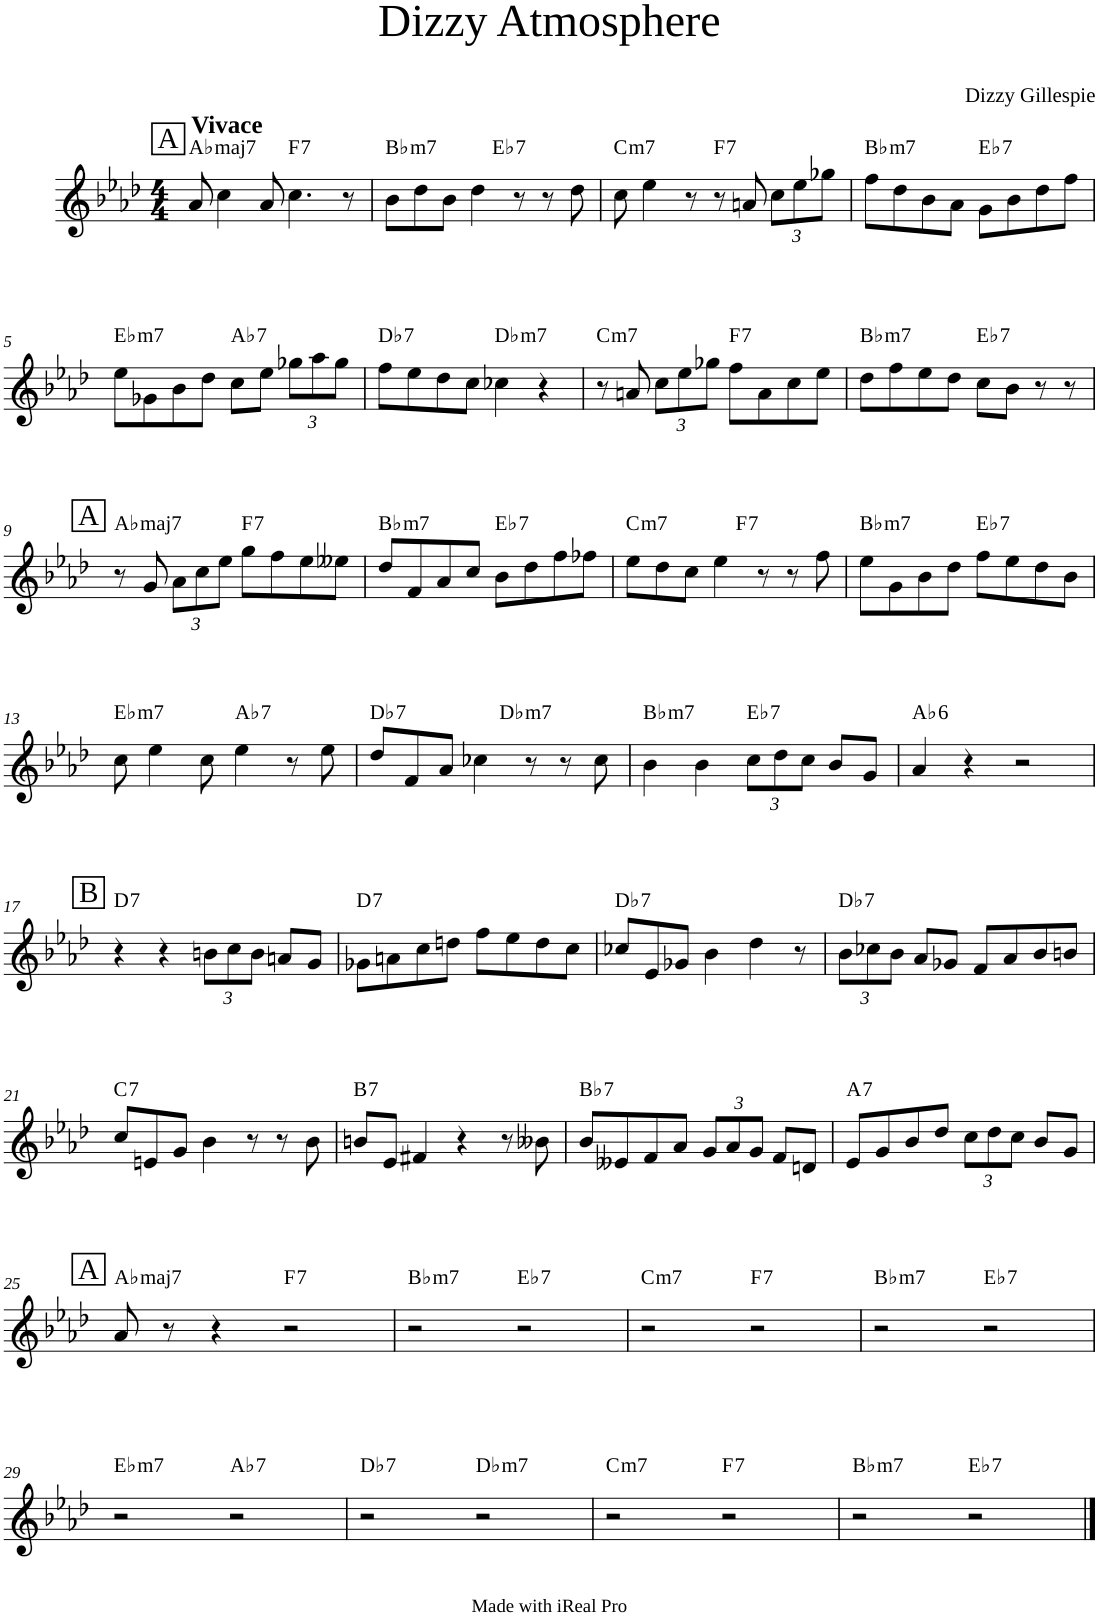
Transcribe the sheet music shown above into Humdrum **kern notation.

**kern	**harte
*part1	*part1
*staff1	*
*I"Lead sheet	*
*clefG2	*
*k[b-e-a-d-]	*
*M4/4	*
!!LO:REH:place=s1:a:cj:fs=14:t=A
=1	=1
!LO:TX:a:B:t=Vivace	!LO:H:kt=maj7
8a-/	Ab:maj7
4cc\	.
8a-/	.
!	!LO:H:kt=7
4.cc\	F:7
8r	.
=2	=2
!	!LO:H:kt=m7
*^	*
8b-\L	2ryy	Bb:min7
8dd-\	.	.
8b-\J	.	.
4dd-\	.	.
!	!	!LO:H:kt=7
.	2ryy	Eb:7
8r	.	.
8r	.	.
8dd-\	.	.
=3	=3	=3
!	!	!LO:H:kt=m7
*v	*v	*
8cc\	C:min7
4ee-\	.
8r	.
!	!LO:H:kt=7
8r	F:7
8an/	.
*Xbrackettup	*
12cc\L	.
12ee-\	.
12gg-X\J	.
=4	=4
!	!LO:H:kt=m7
8ff\L	Bb:min7
8dd-\	.
8b-\	.
8a-\J	.
!	!LO:H:kt=7
8g\L	Eb:7
8b-\	.
8dd-\	.
8ff\J	.
!!LO:LB:g=z
=5	=5
!	!LO:H:kt=m7
8ee-\L	Eb:min7
8g-X\	.
8b-\	.
8dd-\J	.
!	!LO:H:kt=7
8cc\L	Ab:7
8ee-\J	.
12gg-X\L	.
12aa-\	.
12gg-\J	.
=6	=6
!	!LO:H:kt=7
8ff\L	Db:7
8ee-\	.
8dd-\	.
8cc\J	.
!	!LO:H:kt=m7
4cc-X\	Db:min7
4r	.
=7	=7
!	!LO:H:kt=m7
8r	C:min7
8an/	.
12cc\L	.
12ee-\	.
12gg-X\J	.
!	!LO:H:kt=7
8ff\L	F:7
8a\	.
8cc\	.
8ee-\J	.
=8	=8
!	!LO:H:kt=m7
8dd-\L	Bb:min7
8ff\	.
8ee-\	.
8dd-\J	.
!	!LO:H:kt=7
8cc\L	Eb:7
8b-\J	.
8r	.
8r	.
!!LO:LB:g=z
!!LO:REH:place=s1:a:cj:fs=14:t=A
=9	=9
!	!LO:H:kt=maj7
8r	Ab:maj7
8g/	.
12a-\L	.
12cc\	.
12ee-\J	.
!	!LO:H:kt=7
8gg\L	F:7
8ff\	.
8ee-\	.
8ee--X\J	.
=10	=10
!	!LO:H:kt=m7
8dd-/L	Bb:min7
8f/	.
8a-/	.
8cc/J	.
!	!LO:H:kt=7
8b-\L	Eb:7
8dd-\	.
8ff\	.
8ff-X\J	.
=11	=11
!	!LO:H:kt=m7
*^	*
8ee-\L	2ryy	C:min7
8dd-\	.	.
8cc\J	.	.
4ee-\	.	.
!	!	!LO:H:kt=7
.	2ryy	F:7
8r	.	.
8r	.	.
8ff\	.	.
=12	=12	=12
!	!	!LO:H:kt=m7
*v	*v	*
8ee-\L	Bb:min7
8g\	.
8b-\	.
8dd-\J	.
!	!LO:H:kt=7
8ff\L	Eb:7
8ee-\	.
8dd-\	.
8b-\J	.
!!LO:LB:g=z
=13	=13
!	!LO:H:kt=m7
8cc\	Eb:min7
4ee-\	.
8cc\	.
!	!LO:H:kt=7
4ee-\	Ab:7
8r	.
8ee-\	.
=14	=14
!	!LO:H:kt=7
*^	*
8dd-/L	2ryy	Db:7
8f/	.	.
8a-/J	.	.
4cc-X\	.	.
!	!	!LO:H:kt=m7
.	2ryy	Db:min7
8r	.	.
8r	.	.
8cc-\	.	.
=15	=15	=15
!	!	!LO:H:kt=m7
*v	*v	*
4b-\	Bb:min7
4b-\	.
!	!LO:H:kt=7
12cc\L	Eb:7
12dd-\	.
12cc\J	.
8b-/L	.
8g/J	.
=16	=16
!	!LO:H:kt=6
4a-/	Ab:maj6
4r	.
2r	.
!!LO:LB:g=z
!!LO:REH:place=s1:a:cj:fs=14:t=B
=17	=17
!	!LO:H:kt=7
4r	D:7
4r	.
12bn\L	.
12cc\	.
12b\J	.
8an/L	.
8g/J	.
=18	=18
!	!LO:H:kt=7
8g-X\L	D:7
8an\	.
8cc\	.
8ddn\J	.
8ff\L	.
8ee-\	.
8dd\	.
8cc\J	.
=19	=19
!	!LO:H:kt=7
8cc-X/L	Db:7
8e-/	.
8g-X/J	.
4b-\	.
4dd-\	.
8r	.
=20	=20
!	!LO:H:kt=7
12b-\L	Db:7
12cc-X\	.
12b-\J	.
8a-/L	.
8g-X/J	.
8f/L	.
8a-/	.
8b-/	.
8bn/J	.
!!LO:LB:g=z
=21	=21
!	!LO:H:kt=7
8cc/L	C:7
8en/	.
8g/J	.
4b-\	.
8r	.
8r	.
8b-\	.
=22	=22
!	!LO:H:kt=7
8bn/L	B:7
8e-/J	.
4f#X/	.
4r	.
8r	.
8b--X\	.
=23	=23
!	!LO:H:kt=7
8b-/L	Bb:7
8e--X/	.
8f/	.
8a-/J	.
12g/L	.
12a-/	.
12g/J	.
8f/L	.
8dn/J	.
=24	=24
!	!LO:H:kt=7
8e-/L	A:7
8g/	.
8b-/	.
8dd-/J	.
12cc\L	.
12dd-\	.
12cc\J	.
8b-/L	.
8g/J	.
!!LO:LB:g=z
!!LO:REH:place=s1:a:cj:fs=14:t=A
=25	=25
!	!LO:H:kt=maj7
8a-/	Ab:maj7
8r	.
4r	.
!	!LO:H:kt=7
2r	F:7
=26	=26
!	!LO:H:kt=m7
2r	Bb:min7
!	!LO:H:kt=7
2r	Eb:7
=27	=27
!	!LO:H:kt=m7
2r	C:min7
!	!LO:H:kt=7
2r	F:7
=28	=28
!	!LO:H:kt=m7
2r	Bb:min7
!	!LO:H:kt=7
2r	Eb:7
!!LO:LB:g=z
=29	=29
!	!LO:H:kt=m7
2r	Eb:min7
!	!LO:H:kt=7
2r	Ab:7
=30	=30
!	!LO:H:kt=7
2r	Db:7
!	!LO:H:kt=m7
2r	Db:min7
=31	=31
!	!LO:H:kt=m7
2r	C:min7
!	!LO:H:kt=7
2r	F:7
=32	=32
!	!LO:H:kt=m7
2r	Bb:min7
!	!LO:H:kt=7
2r	Eb:7
==	==
*-	*-
